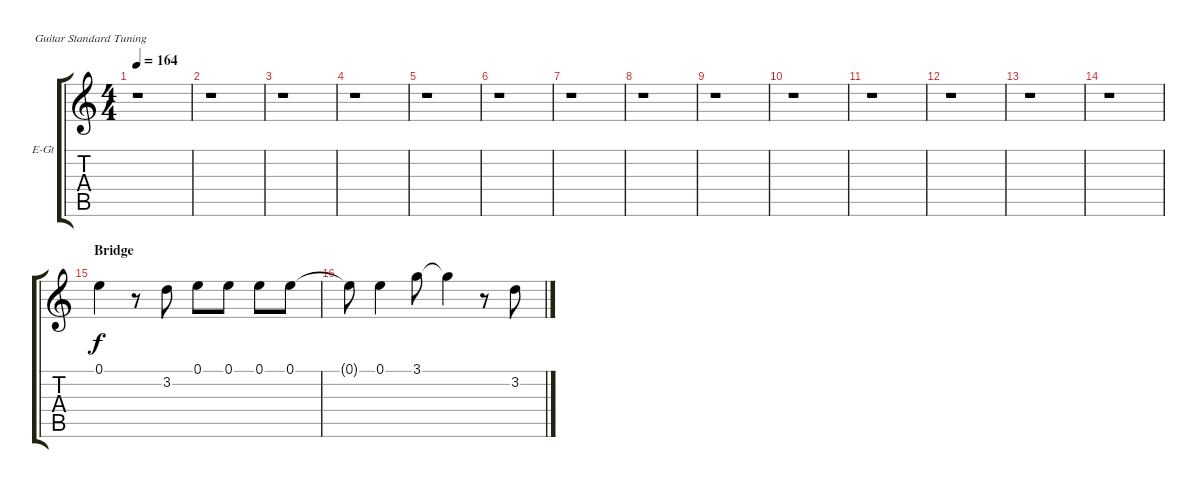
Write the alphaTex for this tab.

\bracketExtendMode groupsimilarinstruments
\firstSystemTrackNameOrientation horizontal
\otherSystemsTrackNameOrientation horizontal
\track ("Voice" "E-Gt") {mute instrument distortionguitar}
\staff {score tabs}
\tuning (E4 B3 G3 D3 A2 E2)
\ts (4 4)
\tempo 164
\clef g2
\scale
0.333333
\ks c
r.1{dy p} |
\scale
0.333333 r.1 |
\scale
0.333333 r.1 |
\scale
0.333333 r.1 |
\scale
0.333333 r.1 |
\scale
0.333333 r.1 |
\scale
0.333333 r.1 |
\scale
0.333333 r.1 |
\scale
0.333333 r.1 |
\scale
0.333333 r.1 |
\scale
0.333333 r.1 |
\scale
0.333333 r.1 |
\scale
0.333333 r.1 |
\scale
0.333333 r.1 |
\section ("" "Bridge")
\scale
0.333333 0.1.4{dy f} r.8 3.2.8 0.1.8 0.1.8 0.1.8 0.1.8 |
\scale
0.333333 0.1{t}.8 0.1.4 3.1.8 3.1{t}.4 r.8 3.2.8
